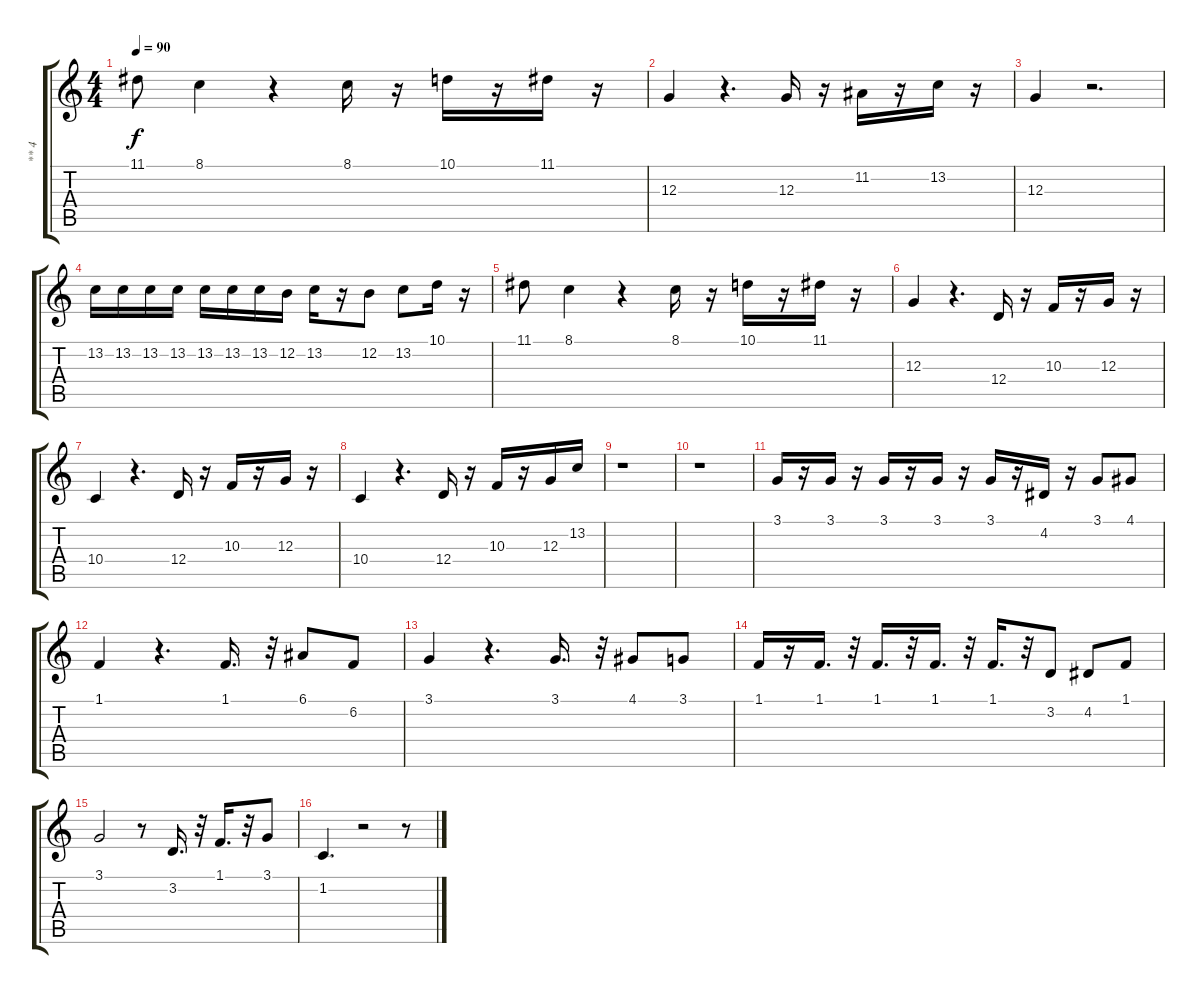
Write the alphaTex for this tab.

\track ("** 4" "** 4") {instrument electricgrandpiano}
\staff {score tabs}
\tuning (E4 B3 G3 D3 A2 E2) {hide}
\ts (4 4)
\tempo 90
\clef g2
\ks c
11.1.8{dy f} 8.1.4 r.4 8.1.16 r.16 10.1.16 r.16 11.1.16 r.16 |
12.3.4 r.4{d} 12.3.16 r.16 11.2.16 r.16 13.2.16 r.16 |
12.3.4 r.2{d} |
13.2.16 13.2.16 13.2.16 13.2.16 13.2.16 13.2.16 13.2.16 12.2.16 13.2.16 r.16 12.2.8 13.2.8 10.1.16 r.16 |
11.1.8 8.1.4 r.4 8.1.16 r.16 10.1.16 r.16 11.1.16 r.16 |
12.3.4 r.4{d} 12.4.16 r.16 10.3.16 r.16 12.3.16 r.16 |
10.4.4 r.4{d} 12.4.16 r.16 10.3.16 r.16 12.3.16 r.16 |
10.4.4 r.4{d} 12.4.16 r.16 10.3.16 r.16 12.3.16 13.2.16 |
r.1 |
r.1 |
3.1.16 r.16 3.1.16 r.16 3.1.16 r.16 3.1.16 r.16 3.1.16 r.16 4.2.16 r.16 3.1.8 4.1.8 |
1.1.4 r.4{d} 1.1.16{d} r.32 6.1.8 6.2.8 |
3.1.4 r.4{d} 3.1.16{d} r.32 4.1.8 3.1.8 |
1.1.16 r.16 1.1.16{d} r.32 1.1.16{d} r.32 1.1.16{d} r.32 1.1.16{d} r.32 3.2.8 4.2.8 1.1.8 |
3.1.2 r.8 3.2.16{d} r.32 1.1.16{d} r.32 3.1.8 |
1.2.4{d} r.2 r.8
